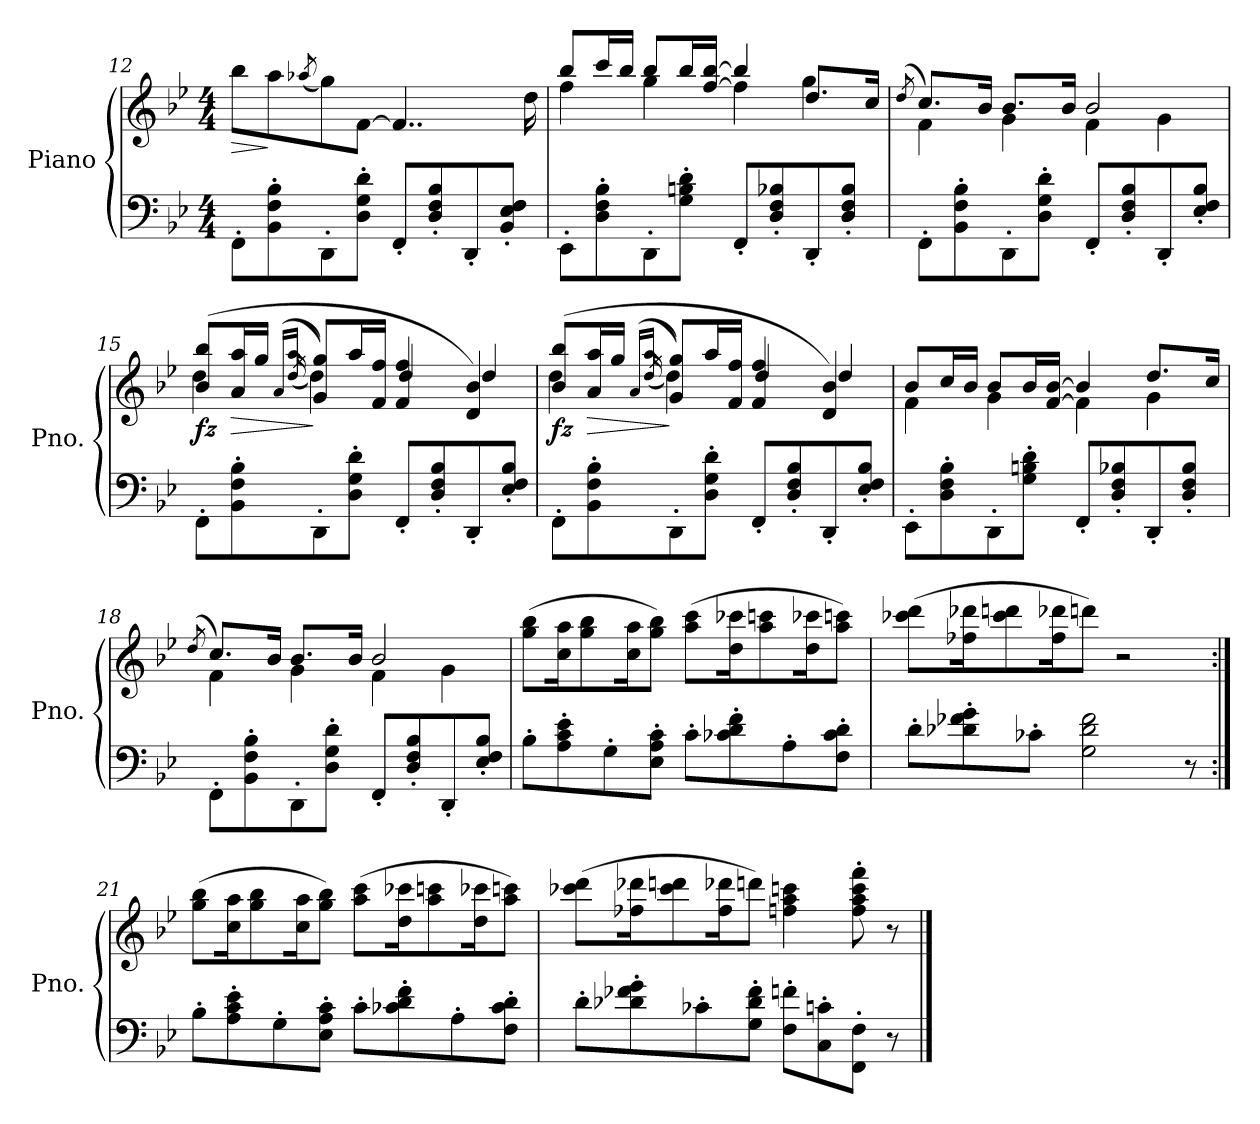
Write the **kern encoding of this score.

**kern	**kern	**dynam
*part1	*part1	*part1
*staff2	*staff1	*staff1/2
*I"Piano	*	*
*I'Pno.	*	*
*clefF4	*clefG2	*
*k[b-e-]	*k[b-e-]	*
*M4/4	*M4/4	*
=12	=12	=12
!	!	!LO:HP:b
8FF'\L	8bb-\L	>
8BB-\' 8F\' 8B-\'	8aa\	]
.	(<8qaa-X/	.
8DD'\	8gg\)	.
8D\' 8G\' 8d\'J	[8f\J	.
8FF'/L	4..f/]	.
8D/' 8F/' 8B-/'	.	.
8DD'/	.	.
8BB-/' 8E-/' 8F/'J	.	.
.	16dd\	.
=13	=13	=13
*	*^	*
8EE-'\L	8bb-/L	4ff\	.
8D\' 8F\' 8B-\'	16ccc/L	.	.
.	16bb-/JJ	.	.
8DD'\	8bb-/L	4gg\	.
8G\' 8Bn\' 8d\'J	16bb-/L	.	.
.	[16ff/ [16bb-/JJ	.	.
8FF'/L	4bb-/]	4ff\]	.
8D/' 8F/' 8B-X/'	.	.	.
8DD'/	8.dd/L	4gg\	.
8D/' 8F/' 8B-/'J	.	.	.
.	16cc/Jk	.	.
!!LO:LB:g=z	!!
=14	=14	=14	=14
.	(<8qdd/	.	.
8FF'\L	8.cc/L)	4f\	.
8BB-\' 8F\' 8B-\'	.	.	.
.	16b-/Jk	.	.
8DD'\	8.b-/L	4g\	.
8D\' 8G\' 8d\'J	.	.	.
.	16b-/Jk	.	.
8FF'/L	2b-/	4f\	.
8D/' 8F/' 8B-/'	.	.	.
8DD'/	.	4g\	.
8E-/' 8F/' 8B-/'J	.	.	.
=15	=15	=15	=15
!	!	!	!LO:DY:b
8FF'\L	(>8b-/ 8bb-/L	4dd\	fz
!	!	!	!LO:HP:b
8BB-\' 8F\' 8B-\'	16a/ 16aa/L	.	>
.	16gg/JJ	.	.
.	(<16qa/LL	.	.
.	(<16qaa/JJ	(<16qdd/	.
8DD'\	8g/ 8gg/L))	4dd\)	]
8D\' 8G\' 8d\'J	16aa/L	.	.
.	16f/ 16ff/JJ	.	.
8FF'/L	4f/ 4ff/	4dd/	.
8D/' 8F/' 8B-/'	.	.	.
8DD'/	4d/ 4b-/)	4dd/	.
8E-/' 8F/' 8B-/'J	.	.	.
=16	=16	=16	=16
!	!	!	!LO:DY:b
8FF'\L	(>8b-/ 8bb-/L	4dd\	fz
!	!	!	!LO:HP:b
8BB-\' 8F\' 8B-\'	16a/ 16aa/L	.	>
.	16gg/JJ	.	.
.	(<16qa/LL	.	.
.	(<16qaa/JJ	(<16qdd/	.
8DD'\	8g/ 8gg/L))	4dd\)	]
8D\' 8G\' 8d\'J	16aa/L	.	.
.	16f/ 16ff/JJ	.	.
8FF'/L	4f/ 4ff/	4dd/	.
8D/' 8F/' 8B-/'	.	.	.
8DD'/	4d/ 4b-/)	4dd/	.
8E-/' 8F/' 8B-/'J	.	.	.
!!LO:PB:g=z	!!
=17	=17	=17	=17
8EE-'\L	8b-/L	4f\	.
8D\' 8F\' 8B-\'	16cc/L	.	.
.	16b-/JJ	.	.
8DD'\	8b-/L	4g\	.
8G\' 8Bn\' 8d\'J	16b-/L	.	.
.	[16f/ [16b-/JJ	.	.
8FF'/L	4b-/]	4f\]	.
8D/' 8F/' 8B-X/'	.	.	.
8DD'/	8.dd/L	4g\	.
8D/' 8F/' 8B-/'J	.	.	.
.	16cc/Jk	.	.
=18	=18	=18	=18
.	(<8qdd/	.	.
8FF'\L	8.cc/L)	4f\	.
8BB-\' 8F\' 8B-\'	.	.	.
.	16b-/Jk	.	.
8DD'\	8.b-/L	4g\	.
8D\' 8G\' 8d\'J	.	.	.
.	16b-/Jk	.	.
8FF'/L	2b-/	4f\	.
8D/' 8F/' 8B-/'	.	.	.
8DD'/	.	4g\	.
8E-/' 8F/' 8B-/'J	.	.	.
*	*v	*v	*
=19	=19	=19
8B-'\L	(>8gg\ 8bb-\L	.
8A\' 8c\' 8e-\'	16cc\ 16aa\K	.
.	8gg\ 8bb-\	.
8G'\	.	.
.	16cc\ 16aa\K	.
8E-\' 8A\' 8c\'J	8gg\ 8bb-\J)	.
8c'\L	(>8aa\ 8ccc\L	.
8c-X\' 8d\' 8f\'	16dd\ 16ccc-X\K	.
.	8aa\ 8cccn\	.
8A'\	.	.
.	16dd\ 16ccc-X\K	.
8F\' 8c-\' 8d\'J	8aa\ 8cccn\J)	.
!!LO:LB:g=z
=20	=20	=20
8d'\L	(>8ccc-X\ 8ddd\L	.
8d-X\' 8f-X\' 8g\'	16ff-X\ 16ddd-X\K	.
.	8ccc-\ 8dddn\	.
8c-X'\J	.	.
.	16ff-\ 16ddd-X\K	.
2G\ 2d-\ 2f-\	8dddn\J)	.
.	2r	.
8r	.	.
=21:|!	=21:|!	=21:|!
8B-'\L	(>8gg\ 8bb-\L	.
8A\' 8c\' 8e-\'	16cc\ 16aa\K	.
.	8gg\ 8bb-\	.
8G'\	.	.
.	16cc\ 16aa\K	.
8E-\' 8A\' 8c\'J	8gg\ 8bb-\J)	.
8c'\L	(>8aa\ 8ccc\L	.
8c-X\' 8d\' 8f\'	16dd\ 16ccc-X\K	.
.	8aa\ 8cccn\	.
8A'\	.	.
.	16dd\ 16ccc-X\K	.
8F\' 8c-\' 8d\'J	8aa\ 8cccn\J)	.
!!LO:LB:g=z
=22	=22	=22
8d'\L	(>8ccc-X\ 8ddd\L	.
8d-X\' 8f-X\' 8g\'	16ff-X\ 16ddd-X\K	.
.	8ccc-\ 8dddn\	.
8c-X'\	.	.
.	16ff-\ 16ddd-X\K	.
8G\' 8d-\' 8f-\'J	8dddn\J)	.
8F\' 8fn\'L	4ffn\ 4aa\ 4cccn\	.
8C\' 8cn\'	.	.
8FF\' 8F\'J	8ff\' 8aa\' 8ccc\' 8fff\'	.
8r	8r	.
==	==	==
*-	*-	*-
